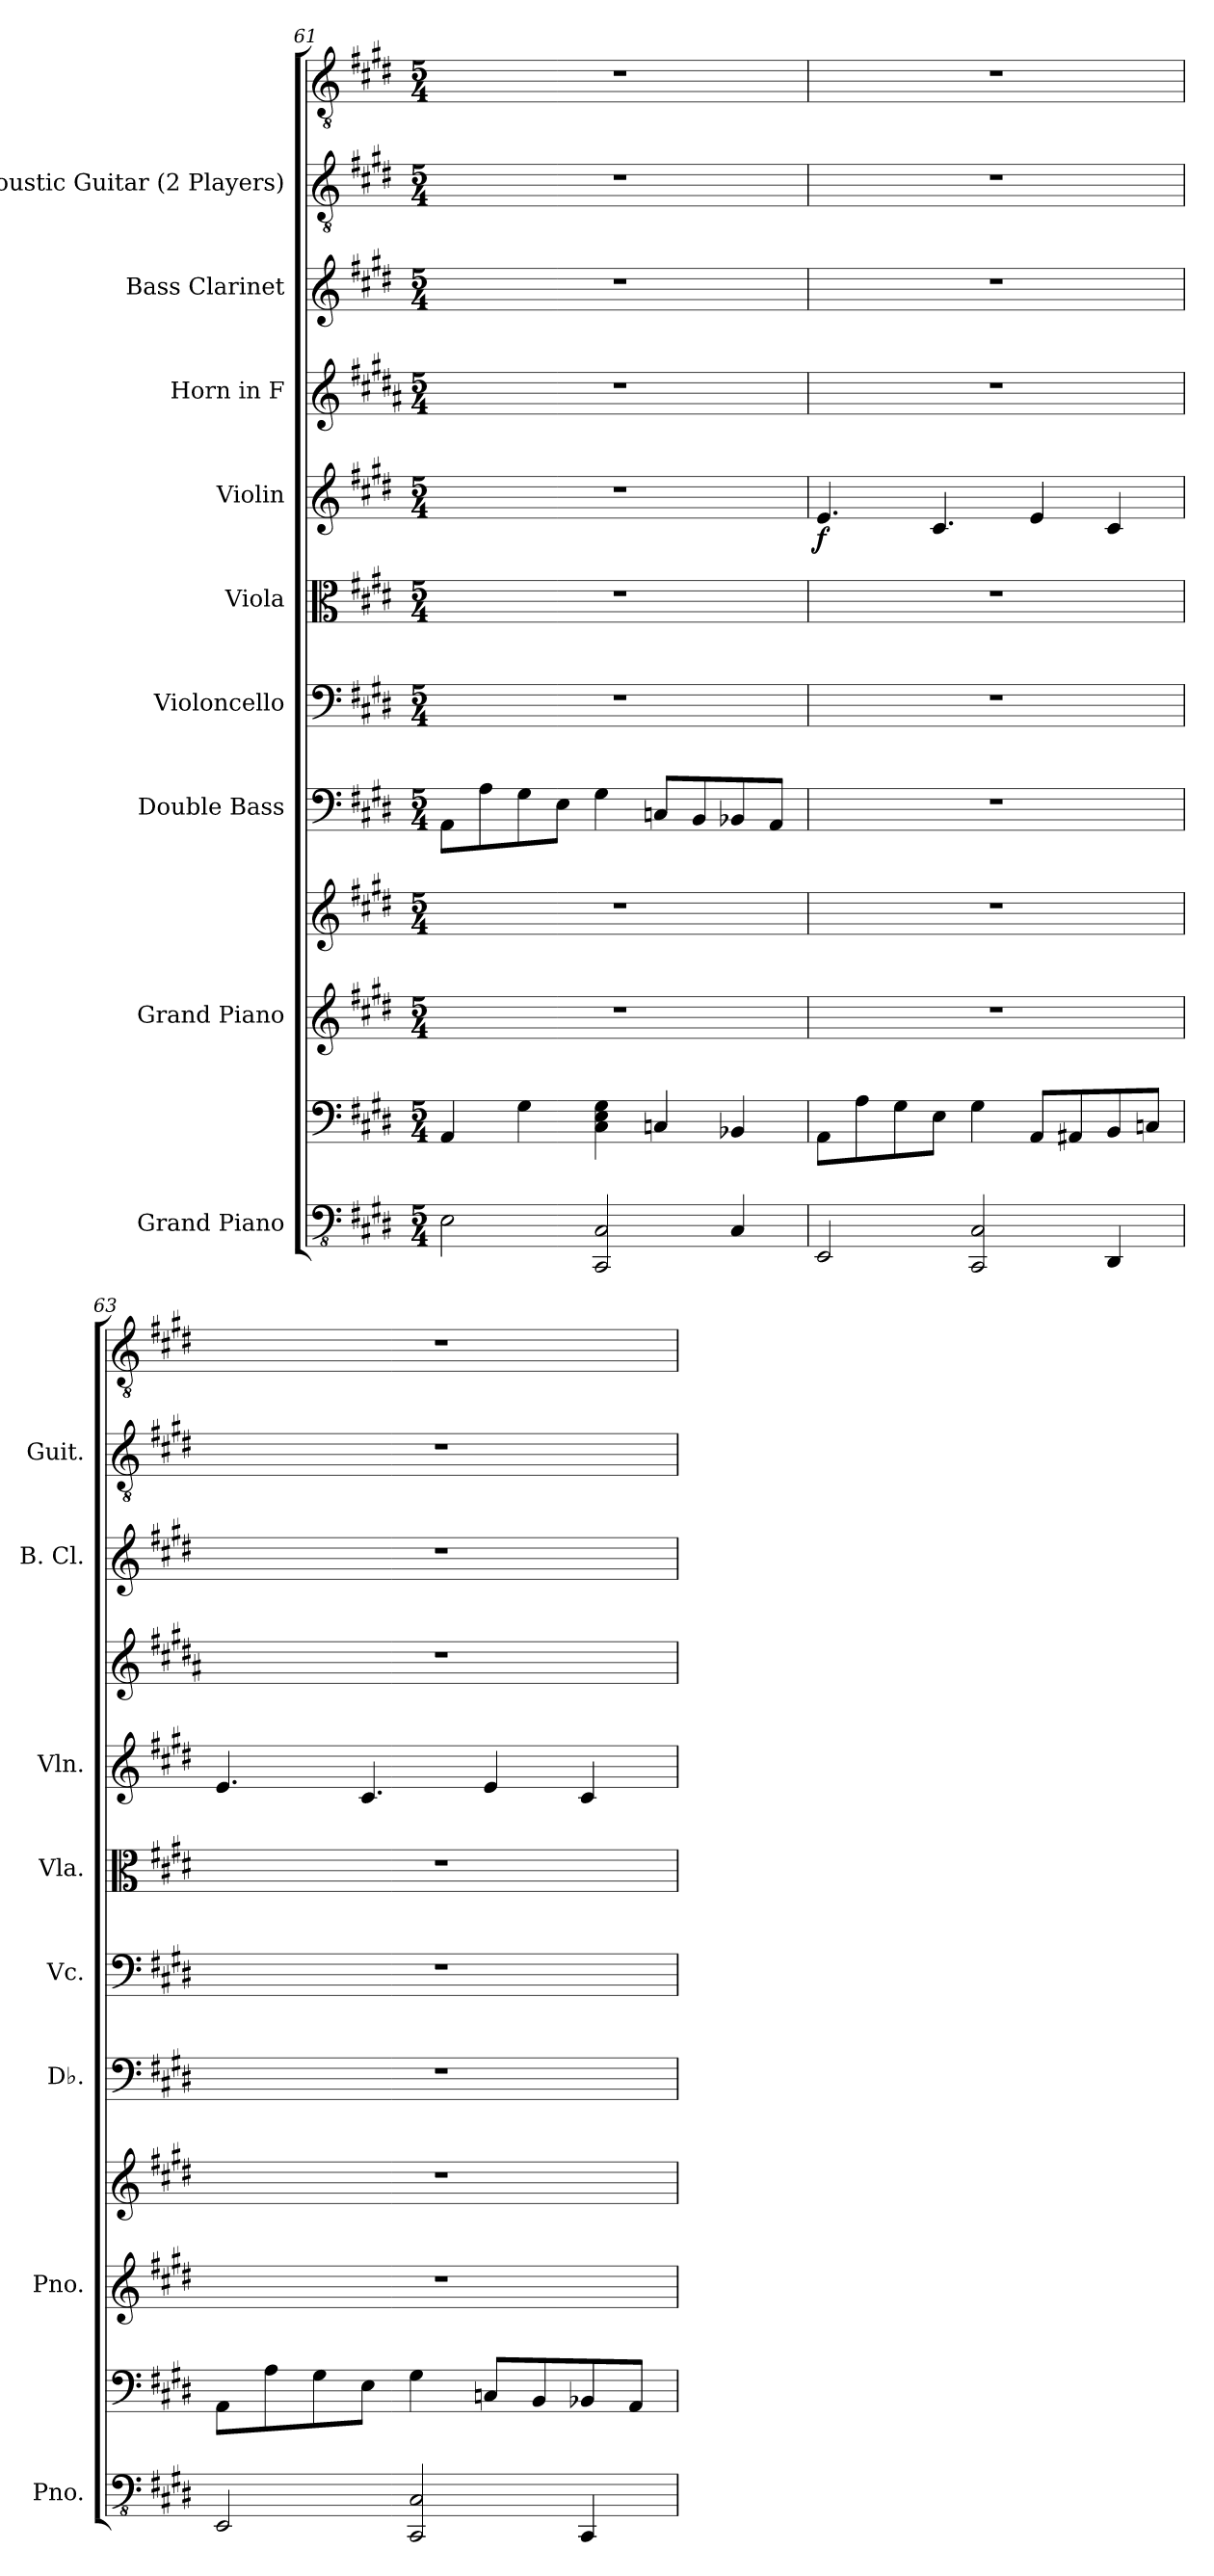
**kern	**kern	**kern	**kern	**kern	**kern	**kern	**kern	**dynam	**kern	**kern	**kern	**kern
*part9	*part9	*part8	*part8	*part7	*part6	*part5	*part4	*part4	*part3	*part2	*part1	*part1
*staff12	*staff11	*staff10	*staff9	*staff8	*staff7	*staff6	*staff5	*staff5	*staff4	*staff3	*staff2	*staff1
*I"Grand Piano	*	*I"Grand Piano	*	*I"Double Bass	*I"Violoncello	*I"Viola	*I"Violin	*	*I"Horn in F	*I"Bass Clarinet	*I"Acoustic Guitar (2 Players)	*
*I'Pno.	*	*I'Pno.	*	*I'Db.	*I'Vc.	*I'Vla.	*I'Vln.	*	*	*I'B. Cl.	*I'Guit.	*
!!LO:PB:g=z
*clefFv4	*clefF4	*clefG2	*clefG2	*clefF4	*clefF4	*clefC3	*clefG2	*	*clefG2	*clefG2	*clefGv2	*clefGv2
*	*	*	*	*ITrd7c12	*	*	*	*	*ITrd4c7	*ITrd8c14	*	*
*k[f#c#g#d#]	*k[f#c#g#d#]	*k[f#c#g#d#]	*k[f#c#g#d#]	*k[f#c#g#d#]	*k[f#c#g#d#]	*k[f#c#g#d#]	*k[f#c#g#d#]	*	*k[f#c#g#d#]	*k[f#c#g#d#]	*k[f#c#g#d#]	*k[f#c#g#d#]
*M5/4	*M5/4	*M5/4	*M5/4	*M5/4	*M5/4	*M5/4	*M5/4	*	*M5/4	*M5/4	*M5/4	*M5/4
=61	=61	=61	=61	=61	=61	=61	=61	=61	=61	=61	=61	=61
2EE\	4AA/	4%5r	4%5r	8AAA\L	4%5r	4%5r	4%5r	.	4%5r	4%5r	4%5r	4%5r
.	.	.	.	8AA\	.	.	.	.	.	.	.	.
.	4G#\	.	.	8GG#\	.	.	.	.	.	.	.	.
.	.	.	.	8EE\J	.	.	.	.	.	.	.	.
2CCC#/ 2CC#/	4C#\ 4E\ 4G#\	.	.	4GG#\	.	.	.	.	.	.	.	.
.	4Cn/	.	.	8CCn/L	.	.	.	.	.	.	.	.
.	.	.	.	8BBB/	.	.	.	.	.	.	.	.
4CC#/	4BB-X/	.	.	8BBB-X/	.	.	.	.	.	.	.	.
.	.	.	.	8AAA/J	.	.	.	.	.	.	.	.
=62	=62	=62	=62	=62	=62	=62	=62	=62	=62	=62	=62	=62
!	!	!	!	!	!	!	!	!LO:DY:b	!	!	!	!
2EEE/	8AA\L	4%5r	4%5r	4%5r	4%5r	4%5r	4.e/	f	4%5r	4%5r	4%5r	4%5r
.	8A\	.	.	.	.	.	.	.	.	.	.	.
.	8G#\	.	.	.	.	.	.	.	.	.	.	.
.	8E\J	.	.	.	.	.	4.c#/	.	.	.	.	.
2CCC#/ 2CC#/	4G#\	.	.	.	.	.	.	.	.	.	.	.
.	8AA/L	.	.	.	.	.	4e/	.	.	.	.	.
.	8AA#X/	.	.	.	.	.	.	.	.	.	.	.
4DDD#/	8BB/	.	.	.	.	.	4c#/	.	.	.	.	.
.	8Cn/J	.	.	.	.	.	.	.	.	.	.	.
=63	=63	=63	=63	=63	=63	=63	=63	=63	=63	=63	=63	=63
2EEE/	8AA\L	4%5r	4%5r	4%5r	4%5r	4%5r	4.e/	.	4%5r	4%5r	4%5r	4%5r
.	8A\	.	.	.	.	.	.	.	.	.	.	.
.	8G#\	.	.	.	.	.	.	.	.	.	.	.
.	8E\J	.	.	.	.	.	4.c#/	.	.	.	.	.
2CCC#/ 2CC#/	4G#\	.	.	.	.	.	.	.	.	.	.	.
.	8Cn/L	.	.	.	.	.	4e/	.	.	.	.	.
.	8BB/	.	.	.	.	.	.	.	.	.	.	.
4CCC#/	8BB-X/	.	.	.	.	.	4c#/	.	.	.	.	.
.	8AA/J	.	.	.	.	.	.	.	.	.	.	.
=	=	=	=	=	=	=	=	=	=	=	=	=
*-	*-	*-	*-	*-	*-	*-	*-	*-	*-	*-	*-	*-
